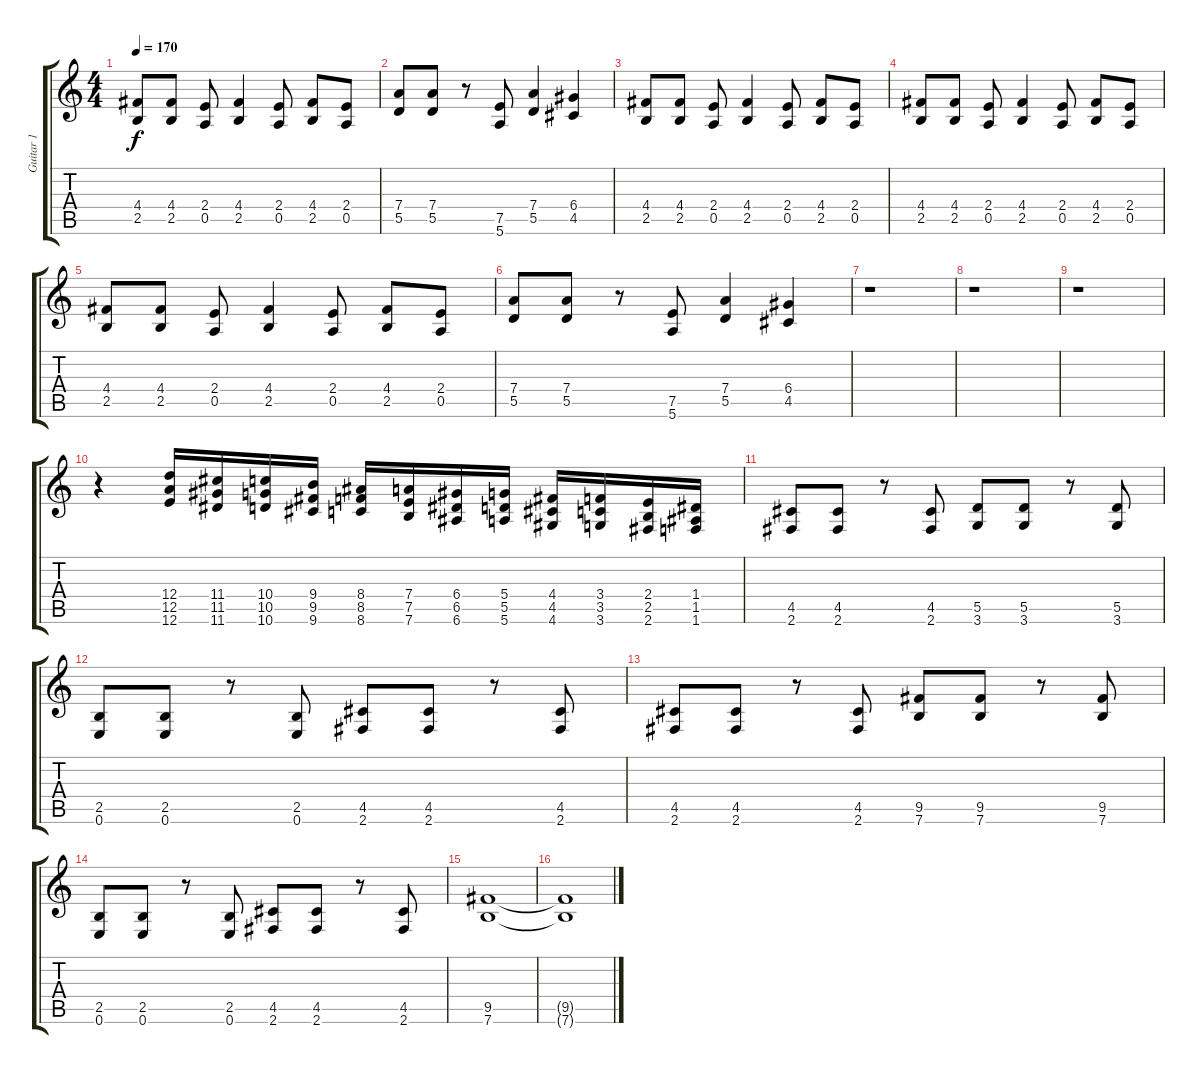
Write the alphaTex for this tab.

\track ("Guitar 1" "Guitar 1") {instrument overdrivenguitar}
\staff {score tabs}
\tuning (E4 B3 G3 D3 A2 E2) {hide}
\ts (4 4)
\tempo 170
\clef g2
\ks c
(4.4 2.5).8{dy f} (4.4 2.5).8 (2.4 0.5).8 (4.4 2.5).4 (2.4 0.5).8 (4.4 2.5).8 (2.4 0.5).8 |
(7.4 5.5).8 (7.4 5.5).8 r.8 (7.5 5.6).8 (7.4 5.5).4 (6.4 4.5).4 |
(4.4 2.5).8 (4.4 2.5).8 (2.4 0.5).8 (4.4 2.5).4 (2.4 0.5).8 (4.4 2.5).8 (2.4 0.5).8 |
(4.4 2.5).8 (4.4 2.5).8 (2.4 0.5).8 (4.4 2.5).4 (2.4 0.5).8 (4.4 2.5).8 (2.4 0.5).8 |
(4.4 2.5).8 (4.4 2.5).8 (2.4 0.5).8 (4.4 2.5).4 (2.4 0.5).8 (4.4 2.5).8 (2.4 0.5).8 |
(7.4 5.5).8 (7.4 5.5).8 r.8 (7.5 5.6).8 (7.4 5.5).4 (6.4 4.5).4 |
r.1 |
r.1 |
r.1 |
r.4 (12.4 12.5 12.6).16{volume 16 instrument guitarfretnoise} (11.4 11.5 11.6).16 (10.4 10.5 10.6).16 (9.4 9.5 9.6).16 (8.4 8.5 8.6).16 (7.4 7.5 7.6).16 (6.4 6.5 6.6).16 (5.4 5.5 5.6).16 (4.4 4.5 4.6).16 (3.4 3.5 3.6).16 (2.4 2.5 2.6).16 (1.4 1.5 1.6).16 |
(4.5 2.6).8{volume 12 instrument overdrivenguitar} (4.5 2.6).8 r.8 (4.5 2.6).8 (5.5 3.6).8 (5.5 3.6).8 r.8 (5.5 3.6).8 |
(2.5 0.6).8 (2.5 0.6).8 r.8 (2.5 0.6).8 (4.5 2.6).8 (4.5 2.6).8 r.8 (4.5 2.6).8 |
(4.5 2.6).8 (4.5 2.6).8 r.8 (4.5 2.6).8 (9.5 7.6).8 (9.5 7.6).8 r.8 (9.5 7.6).8 |
(2.5 0.6).8 (2.5 0.6).8 r.8 (2.5 0.6).8 (4.5 2.6).8 (4.5 2.6).8 r.8 (4.5 2.6).8 |
(9.5 7.6).1 |
(9.5{t} 7.6{t}).1
